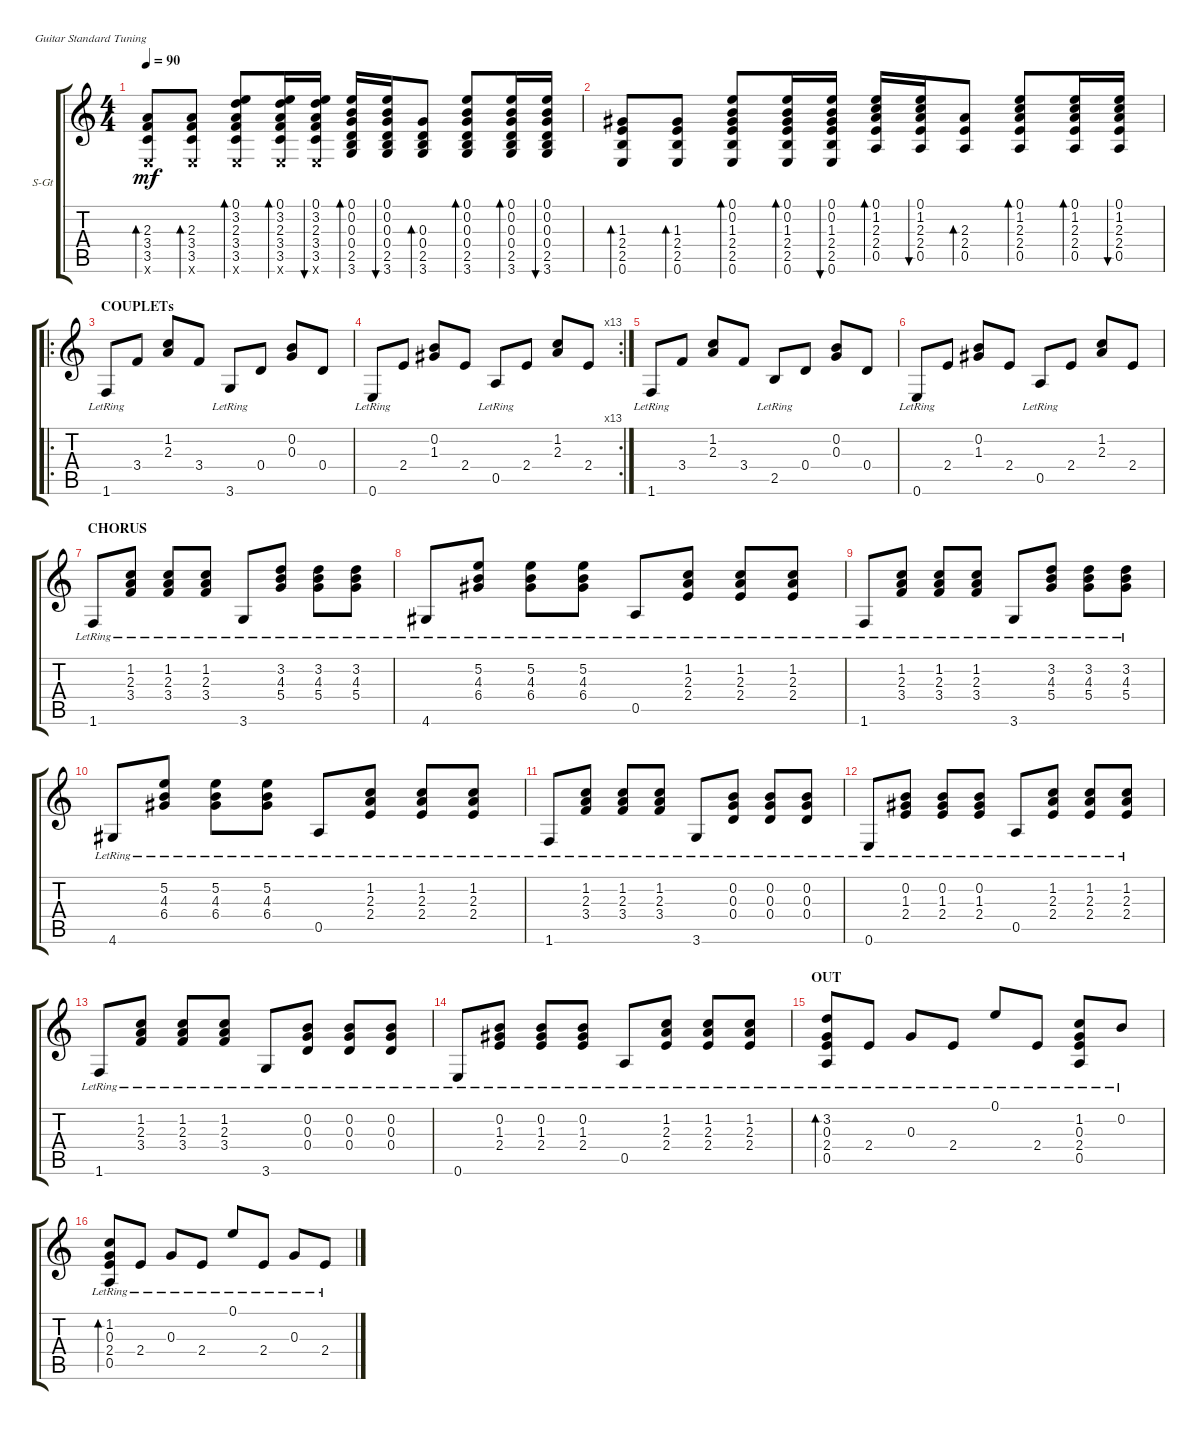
\defaultSystemsLayout 4
\bracketExtendMode groupsimilarinstruments
\firstSystemTrackNameOrientation horizontal
\otherSystemsTrackNameOrientation horizontal
\track ("Steel Guitar" "S-Gt") {instrument acousticguitarsteel}
\staff {score tabs}
\tuning (E4 B3 G3 D3 A2 E2)
\ts (4 4)
\tempo 90
\clef g2
\ks c
(0.6{x} 3.5 3.4 2.3).8{bd 30 dy mf} (0.6{x} 3.5 3.4 2.3).8{bd 30} (0.6{x} 3.5 3.4 2.3 3.2 0.1).8{bd 30} (0.6{x} 3.5 3.4 2.3 3.2 0.1).16{bd 30} (0.6{x} 3.5 3.4 2.3 3.2 0.1).16{bu 30} (3.6 2.5 0.4 0.3 0.2 0.1).16{bd 30} (3.6 2.5 0.4 0.3 0.2 0.1).16{bu 30} (3.6 2.5 0.4 0.3).8{bd 30} (3.6 2.5 0.4 0.3 0.2 0.1).8{bd 30} (3.6 2.5 0.4 0.3 0.2 0.1).16{bd 30} (3.6 2.5 0.4 0.3 0.2 0.1).16{bu 30} |
(0.6 2.5 2.4 1.3).8{bd 30} (0.6 2.5 2.4 1.3).8{bd 30} (0.6 2.5 2.4 1.3 0.2 0.1).8{bd 30} (0.6 2.5 2.4 1.3 0.2 0.1).16{bd 30} (0.6 2.5 2.4 1.3 0.2 0.1).16{bu 30} (0.5 2.4 2.3 1.2 0.1).16{bd 30} (0.5 2.4 2.3 1.2 0.1).16{bu 30} (0.5 2.4 2.3).8{bd 30} (0.5 2.4 2.3 1.2 0.1).8{bd 30} (0.5 2.4 2.3 1.2 0.1).16{bd 30} (0.5 2.4 2.3 1.2 0.1).16{bu 30} |
\ro
\section ("" "COUPLETs")
1.6{lr}.8 3.4.8 (2.3 1.2).8 3.4.8 3.6{lr}.8 0.4.8 (0.3 0.2).8 0.4.8 |
\rc 13
0.6{lr}.8 2.4.8 (1.3 0.2).8 2.4.8 0.5{lr}.8 2.4.8 (2.3 1.2).8 2.4.8 |
1.6{lr}.8 3.4.8 (2.3 1.2).8 3.4.8 2.5{lr}.8 0.4.8 (0.3 0.2).8 0.4.8 |
0.6{lr}.8 2.4.8 (1.3 0.2).8 2.4.8 0.5{lr}.8 2.4.8 (2.3 1.2).8 2.4.8 |
\section ("" "CHORUS")
1.6{lr}.8 (3.4{lr} 2.3{lr} 1.2{lr}).8 (3.4{lr} 2.3{lr} 1.2{lr}).8 (3.4{lr} 2.3{lr} 1.2{lr}).8 3.6{lr}.8 (5.4{lr} 4.3{lr} 3.2{lr}).8 (5.4{lr} 4.3{lr} 3.2{lr}).8 (5.4{lr} 4.3{lr} 3.2{lr}).8 |
4.6{lr}.8 (5.2{lr} 4.3{lr} 6.4{lr}).8 (5.2{lr} 4.3{lr} 6.4{lr}).8 (5.2{lr} 4.3{lr} 6.4{lr}).8 0.5{lr}.8 (2.4{lr} 2.3{lr} 1.2{lr}).8 (2.4{lr} 2.3{lr} 1.2{lr}).8 (2.4{lr} 2.3{lr} 1.2{lr}).8 |
1.6{lr}.8 (3.4{lr} 2.3{lr} 1.2{lr}).8 (3.4{lr} 2.3{lr} 1.2{lr}).8 (3.4{lr} 2.3{lr} 1.2{lr}).8 3.6{lr}.8 (5.4{lr} 4.3{lr} 3.2{lr}).8 (5.4{lr} 4.3{lr} 3.2{lr}).8 (5.4{lr} 4.3{lr} 3.2{lr}).8 |
4.6{lr}.8 (5.2{lr} 4.3{lr} 6.4{lr}).8 (5.2{lr} 4.3{lr} 6.4{lr}).8 (5.2{lr} 4.3{lr} 6.4{lr}).8 0.5{lr}.8 (2.4{lr} 2.3{lr} 1.2{lr}).8 (2.4{lr} 2.3{lr} 1.2{lr}).8 (2.4{lr} 2.3{lr} 1.2{lr}).8 |
1.6{lr}.8 (3.4{lr} 2.3{lr} 1.2{lr}).8 (3.4{lr} 2.3{lr} 1.2{lr}).8 (3.4{lr} 2.3{lr} 1.2{lr}).8 3.6{lr}.8 (0.4{lr} 0.3{lr} 0.2{lr}).8 (0.4{lr} 0.3{lr} 0.2{lr}).8 (0.4{lr} 0.3{lr} 0.2{lr}).8 |
0.6{lr}.8 (0.2{lr} 1.3{lr} 2.4{lr}).8 (0.2{lr} 1.3{lr} 2.4{lr}).8 (0.2{lr} 1.3{lr} 2.4{lr}).8 0.5{lr}.8 (2.4{lr} 2.3{lr} 1.2{lr}).8 (2.4{lr} 2.3{lr} 1.2{lr}).8 (2.4{lr} 2.3{lr} 1.2{lr}).8 |
1.6{lr}.8 (3.4{lr} 2.3{lr} 1.2{lr}).8 (3.4{lr} 2.3{lr} 1.2{lr}).8 (3.4{lr} 2.3{lr} 1.2{lr}).8 3.6{lr}.8 (0.4{lr} 0.3{lr} 0.2{lr}).8 (0.4{lr} 0.3{lr} 0.2{lr}).8 (0.4{lr} 0.3{lr} 0.2{lr}).8 |
0.6{lr}.8 (0.2{lr} 1.3{lr} 2.4{lr}).8 (0.2{lr} 1.3{lr} 2.4{lr}).8 (0.2{lr} 1.3{lr} 2.4{lr}).8 0.5{lr}.8 (2.4{lr} 2.3{lr} 1.2{lr}).8 (2.4{lr} 2.3{lr} 1.2{lr}).8 (2.4{lr} 2.3{lr} 1.2{lr}).8 |
\section ("" "OUT")
(0.5{lr} 2.4{lr} 0.3{lr} 3.2{lr}).8{bd 30} 2.4{lr}.8 0.3{lr}.8 2.4{lr}.8 0.1{lr}.8 2.4{lr}.8 (0.5{lr} 2.4{lr} 0.3{lr} 1.2{lr}).8 0.2{lr}.8 |
(0.5{lr} 2.4{lr} 0.3{lr} 1.2{lr}).8{bd 30} 2.4{lr}.8 0.3{lr}.8 2.4{lr}.8 0.1{lr}.8 2.4{lr}.8 0.3{lr}.8 2.4{lr}.8
